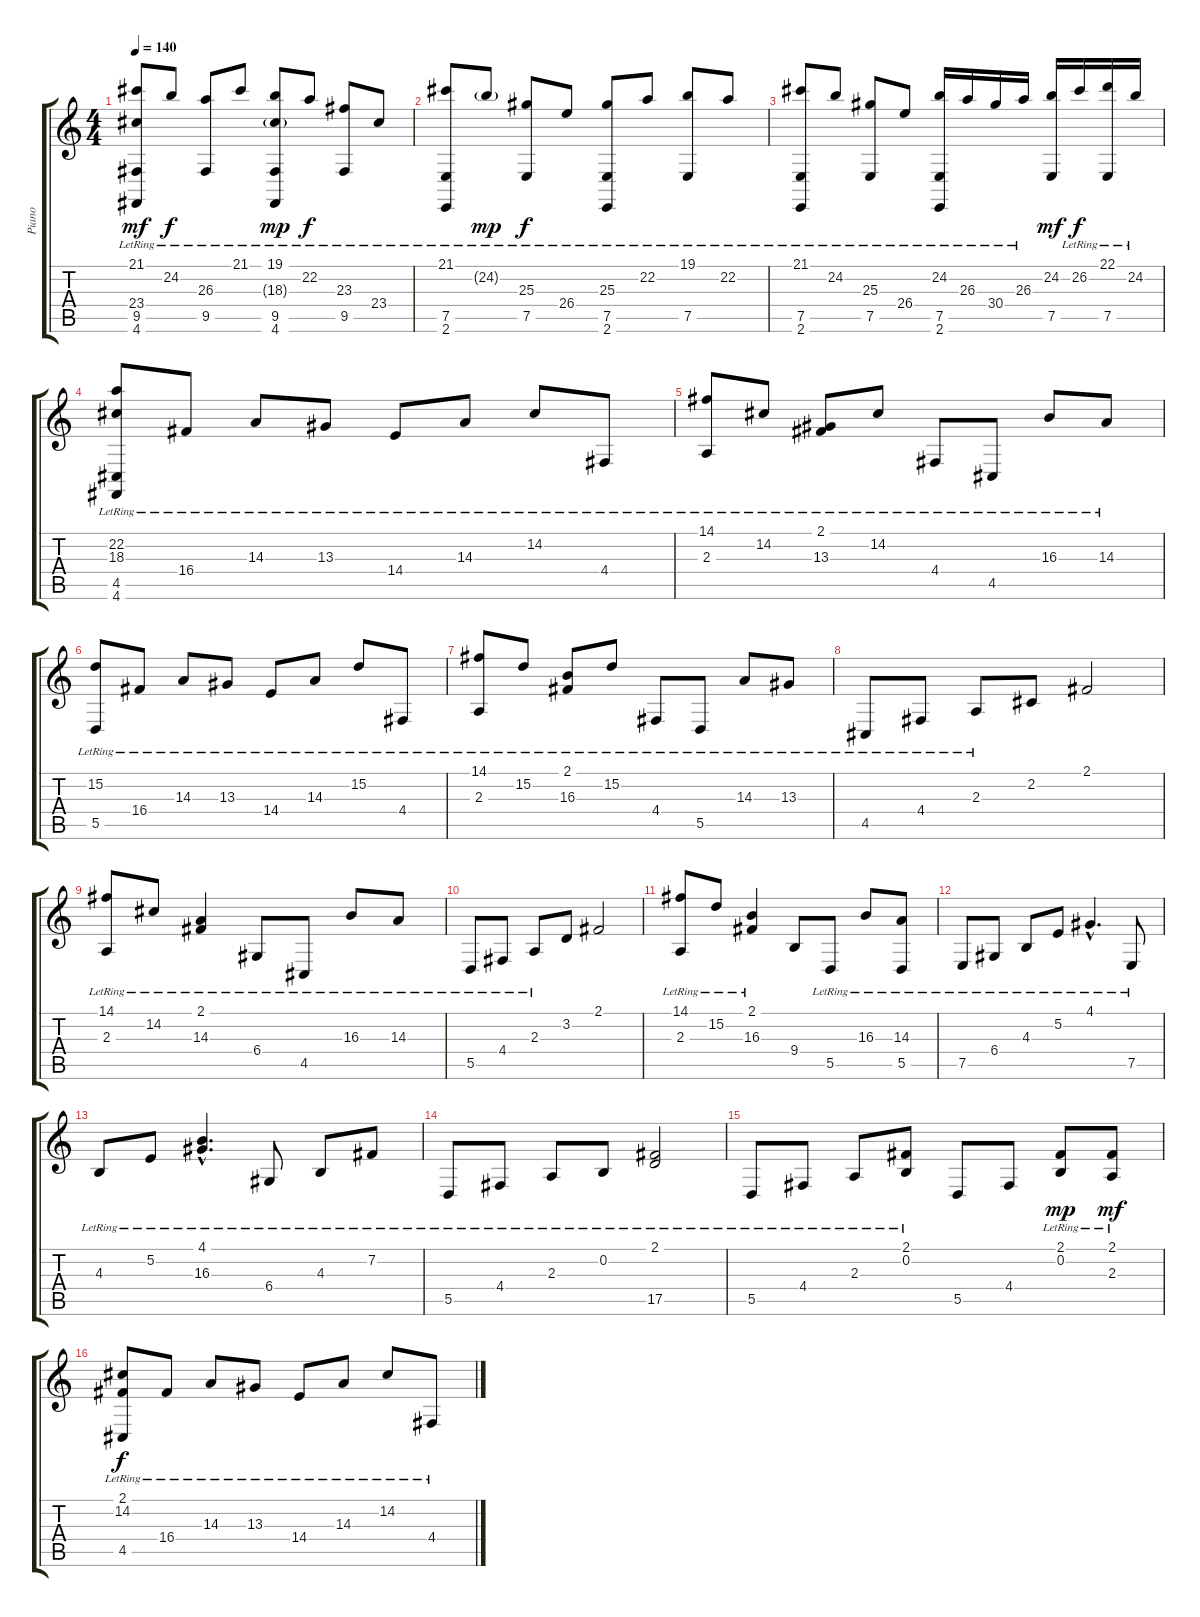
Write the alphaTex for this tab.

\track ("Piano" "Piano") {instrument acousticgrandpiano}
\staff {score tabs}
\tuning (E4 B3 G3 D3 A2 D2) {hide}
\ts (4 4)
\tempo 140
\clef g2
\ks c
(21.1{lr} 23.4{lr} 9.5{lr} 4.6{lr}).8{dy mf} 24.2{lr}.8{dy f} (26.3{lr} 9.5{lr}).8 21.1{lr}.8 (19.1{lr} 18.3{g lr} 9.5{lr} 4.6{lr}).8{dy mp} 22.2{lr}.8{dy f} (23.3{lr} 9.5{lr}).8 23.4{lr}.8 |
(21.1{lr} 7.5{lr} 2.6{lr}).8 24.2{g lr}.8{dy mp} (25.3{lr} 7.5{lr}).8{dy f} 26.4{lr}.8 (25.3{lr} 7.5{lr} 2.6{lr}).8 22.2{lr}.8 (19.1{lr} 7.5{lr}).8 22.2{lr}.8 |
(21.1{lr} 7.5{lr} 2.6{lr}).8 24.2{lr}.8 (25.3{lr} 7.5{lr}).8 26.4{lr}.8 (24.2 7.5{lr} 2.6{lr}).16 26.3{lr}.16 30.4{lr}.16 26.3{lr}.16 (24.2 7.5).16{dy mf} 26.2{lr}.16{dy f} (22.1{lr} 7.5).16 24.2{lr}.16 |
(22.2{lr} 18.3{lr} 4.5{lr} 4.6{lr}).8 16.4{lr}.8 14.3{lr}.8 13.3{lr}.8 14.4{lr}.8 14.3{lr}.8 14.2{lr}.8 4.4{lr}.8 |
(14.1{lr} 2.3{lr}).8 14.2{lr}.8 (2.1{lr} 13.3{lr}).8 14.2{lr}.8 4.4{lr}.8 4.5{lr}.8 16.3{lr}.8 14.3{lr}.8 |
(15.2 5.5{lr}).8 16.4{lr}.8 14.3{lr}.8 13.3{lr}.8 14.4{lr}.8 14.3{lr}.8 15.2{lr}.8 4.4{lr}.8 |
(14.1{lr} 2.3{lr}).8 15.2{lr}.8 (2.1{lr} 16.3{lr}).8 15.2{lr}.8 4.4{lr}.8 5.5{lr}.8 14.3{lr}.8 13.3{lr}.8 |
4.5{lr}.8 4.4{lr}.8 2.3{lr}.8 2.2.8 2.1.2 |
(14.1{lr} 2.3{lr}).8 14.2{lr}.8 (2.1{lr} 14.3{lr}).4 6.4{lr}.8 4.5{lr}.8 16.3{lr}.8 14.3{lr}.8 |
5.5{lr}.8 4.4{lr}.8 2.3{lr}.8 3.2.8 2.1.2 |
(14.1{lr} 2.3{lr}).8 15.2{lr}.8 (2.1{lr} 16.3{lr}).4 9.4.8 5.5{lr}.8 16.3{lr}.8 (14.3{lr} 5.5).8 |
7.5{lr}.8 6.4{lr}.8 4.3{lr}.8 5.2{lr}.8 4.1{hac lr}.4{d} 7.5{lr}.8 |
4.3{lr}.8 5.2{lr}.8 (4.1{hac lr} 16.3{hac lr}).4{d} 6.4{lr}.8 4.3{lr}.8 7.2{lr}.8 |
5.5{lr}.8 4.4{lr}.8 2.3{lr}.8 0.2{lr}.8 (2.1{lr} 17.5{lr}).2 |
5.5{lr}.8 4.4{lr}.8 2.3{lr}.8 (2.1{lr} 0.2{lr}).8 5.5.8 4.4.8 (2.1{lr} 0.2{lr}).8{dy mp} (2.1 2.3{lr}).8{dy mf} |
(2.1{lr} 14.2{lr} 4.5{lr}).8{dy f} 16.4{lr}.8 14.3{lr}.8 13.3{lr}.8 14.4{lr}.8 14.3{lr}.8 14.2{lr}.8 4.4{lr}.8
